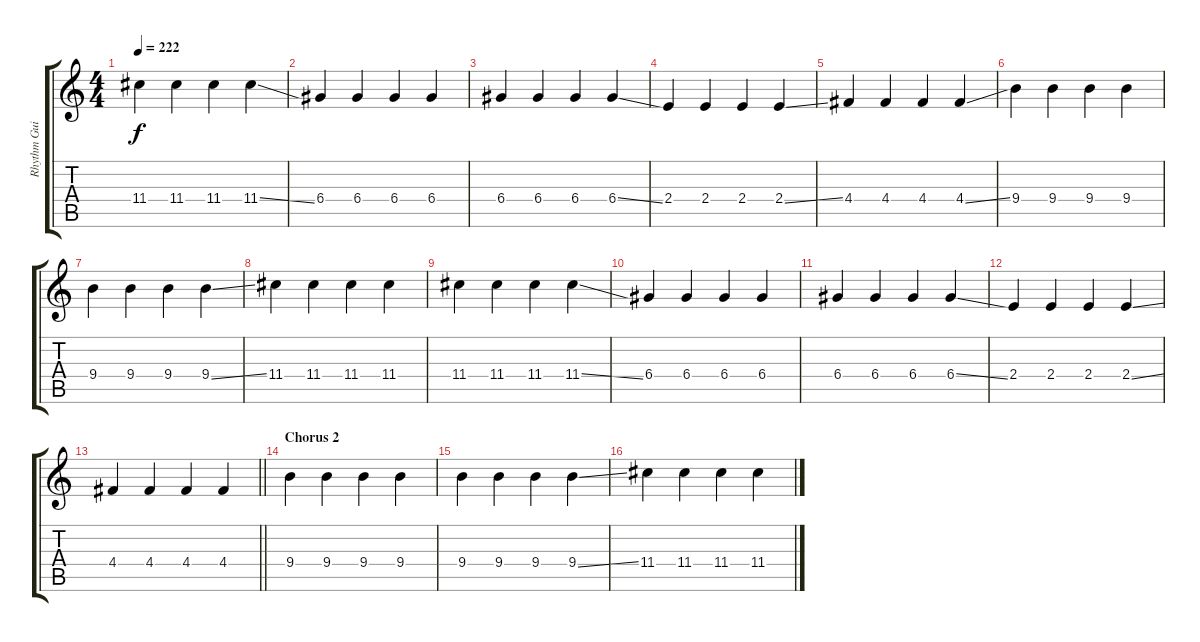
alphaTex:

\track ("Rhythm Guitar" "Rhythm Gui") {instrument overdrivenguitar}
\staff {score tabs}
\tuning (E4 B3 G3 D3 A2 E2) {hide}
\ts (4 4)
\tempo 222
\clef g2
\ks c
11.4.4{dy f} 11.4.4 11.4.4 11.4{ss}.4 |
6.4.4 6.4.4 6.4.4 6.4.4 |
6.4.4 6.4.4 6.4.4 6.4{ss}.4 |
2.4.4 2.4.4 2.4.4 2.4{ss}.4 |
4.4.4 4.4.4 4.4.4 4.4{ss}.4 |
9.4.4 9.4.4 9.4.4 9.4.4 |
9.4.4 9.4.4 9.4.4 9.4{ss}.4 |
11.4.4 11.4.4 11.4.4 11.4.4 |
11.4.4 11.4.4 11.4.4 11.4{ss}.4 |
6.4.4 6.4.4 6.4.4 6.4.4 |
6.4.4 6.4.4 6.4.4 6.4{ss}.4 |
2.4.4 2.4.4 2.4.4 2.4{ss}.4 |
\barLineRight lightlight
4.4.4 4.4.4 4.4.4 4.4.4 |
\section ("" "Chorus 2")
9.4.4 9.4.4 9.4.4 9.4.4 |
9.4.4 9.4.4 9.4.4 9.4{ss}.4 |
11.4.4 11.4.4 11.4.4 11.4.4
